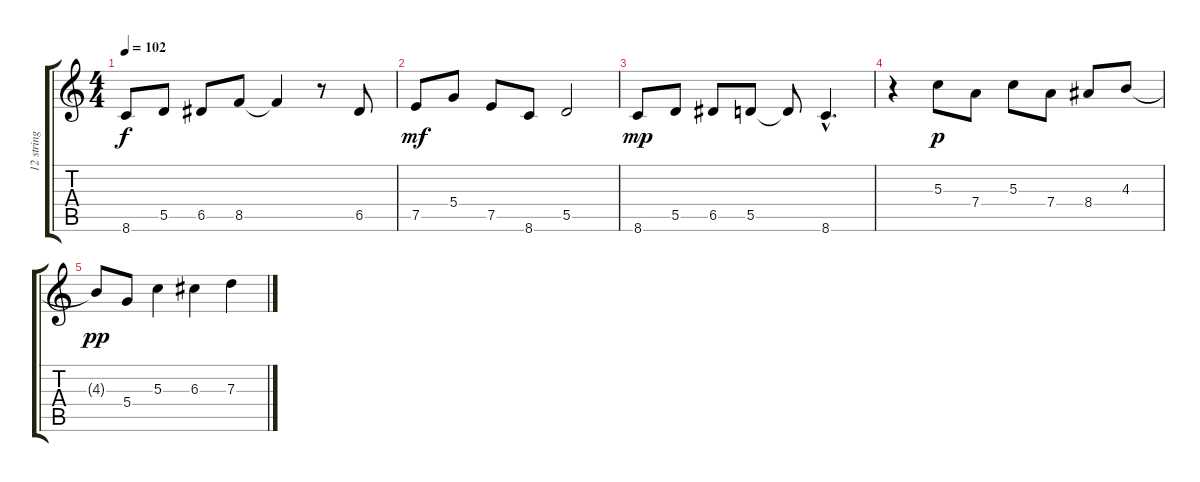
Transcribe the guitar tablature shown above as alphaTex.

\track ("12 string acoustic" "12 string ") {instrument acousticguitarsteel}
\staff {score tabs}
\tuning (E4 B3 G3 D3 A2 E2) {hide}
\ts (4 4)
\tempo 102
\clef g2
\ks c
8.6.8{dy f} 5.5.8 6.5.8 8.5.8 8.5{t}.4 r.8 6.5.8 |
7.5.8{dy mf} 5.4.8 7.5.8 8.6.8 5.5.2 |
8.6.8{dy mp} 5.5.8 6.5.8 5.5.8 5.5{t}.8 8.6{hac}.4{d} |
r.4 5.3.8{dy p} 7.4.8 5.3.8 7.4.8 8.4.8 4.3.8 |
4.3{t}.8{dy pp} 5.4.8 5.3.4 6.3.4 7.3.4
